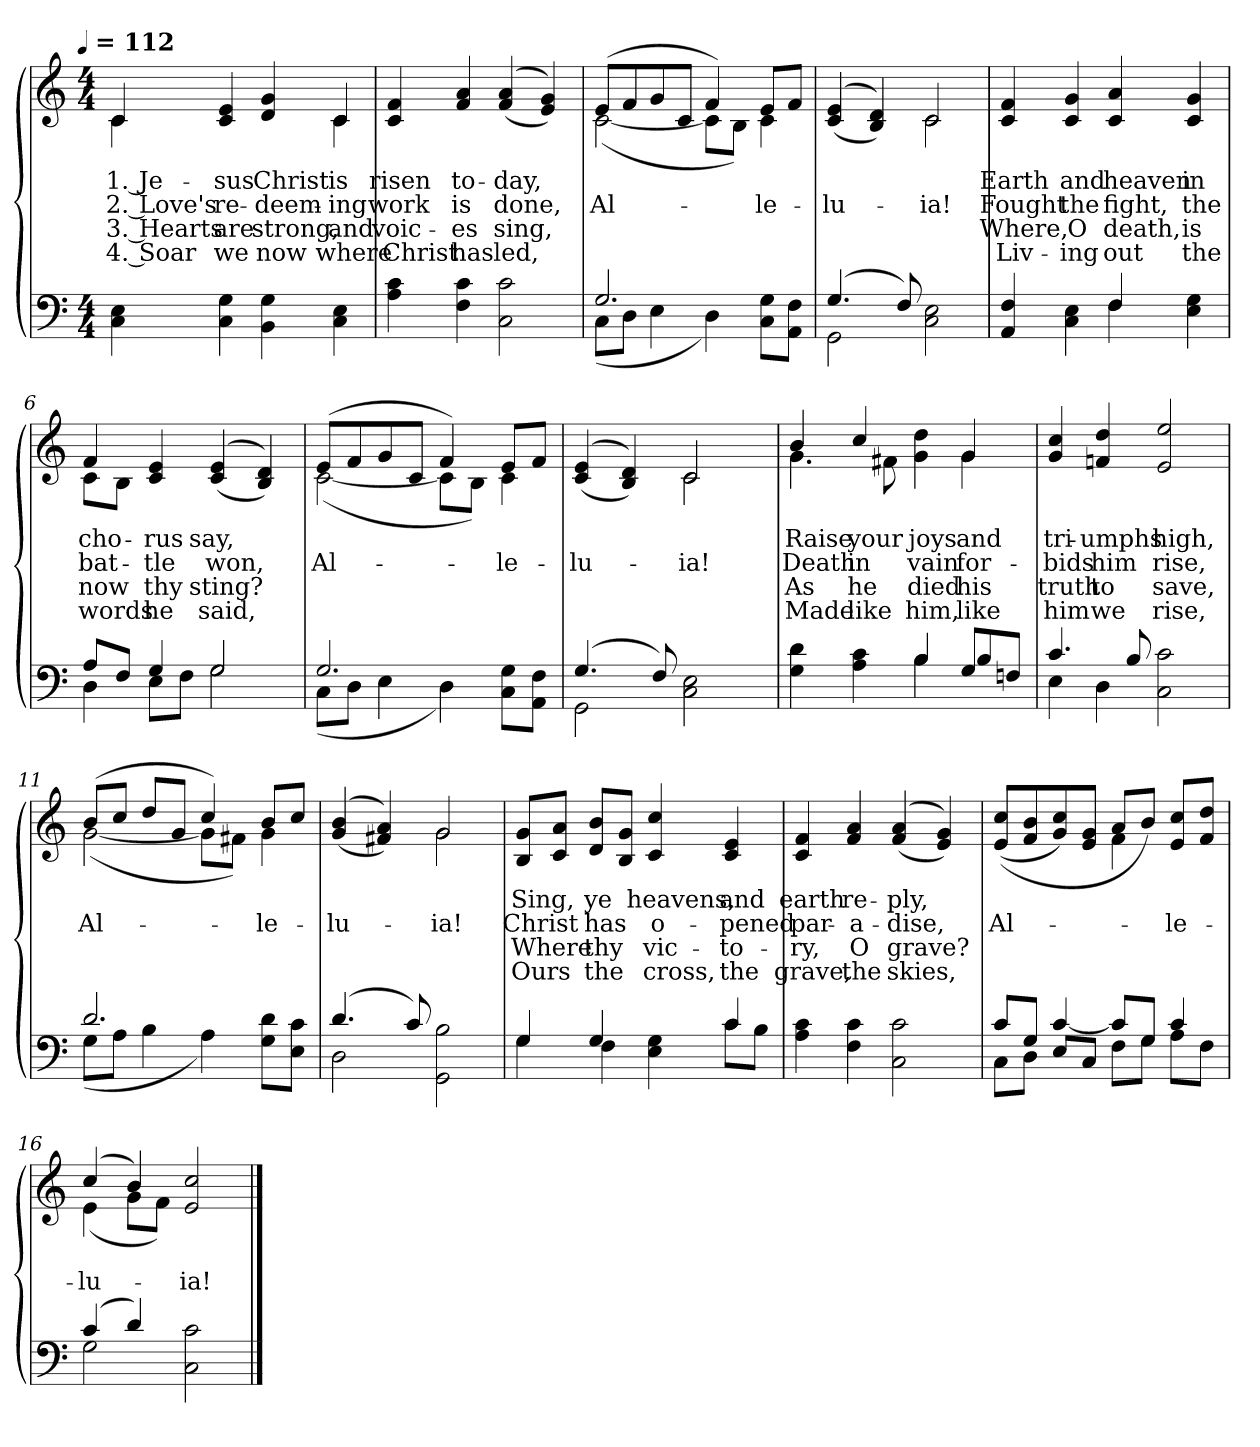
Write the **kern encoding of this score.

**kern	**kern	**text	**text	**text	**text
*part1	*part1	*part1	*part1	*part1	*part1
*staff2	*staff1	*staff1	*staff1	*staff1	*staff1
*clefF4	*clefG2	*	*	*	*
!!LO:TX:omd:t=[quarter] = 112
*M4/4	*M4/4	*	*	*	*
*MM112	*MM112	*	*	*	*
=1	=1	=1	=1	=1	=1
*	*^	*	*	*	*
4C\ 4E\	4c	4c	1. Je-	2. Love's	3. Hearts	4. Soar
4C\ 4G\	4c/ 4e/	4ryy	-sus	re-	are	we
4BB\ 4G\	4d/ 4g/	4ryy	Christ	-deem-	strong,	now
4C\ 4E\	4c/	4c\	is	-ing	and	where
*	*v	*v	*	*	*	*
=2	=2	=2	=2	=2	=2
4A\ 4c\	4c/ 4f/	risen	work	voic-	Christ
4F\ 4c\	4f/ 4a/	to-	is	-es	has
2C\ 2c\	(>(<4f/ 4a/	-day,	done,	sing,	led,
.	4e/ 4g/))	.	.	.	.
=3	=3	=3	=3	=3	=3
*^	*^	*	*	*	*
2.G/	(<8CL	(>8eL	(<[2c\	.	Al-	.	.
.	8DJ	8f	.	.	.	.	.
.	4E\	8g	.	.	.	.	.
.	.	8cJ	.	.	.	.	.
.	4D\)	4f/)	8cL]	.	.	.	.
.	.	.	8BJ)	.	.	.	.
8C 8GL	4ryy	8eL	4c\	.	-le-	.	.
8AA 8FJ	.	8fJ	.	.	.	.	.
!!LO:LB:g=z	!!
=4	=4	=4	=4	=4	=4	=4	=4
(>4.G/	2GG\	(<(>4c/ 4e/	2ryy	.	-lu-	.	.
.	.	4B/ 4d/))	.	.	.	.	.
8F/)	.	.	.	.	.	.	.
2C 2E	2ryy	2c/	2c\	.	-ia!	.	.
*	*	*v	*v	*	*	*	*
=5	=5	=5	=5	=5	=5	=5
4AA/ 4F/	2ryy	4c/ 4f/	Earth	Fought	Where,	Liv-
4C\ 4E\	.	4c/ 4g/	and	the	O	-ing
4F\	4F/	4c/ 4a/	heaven	fight,	death,	out
4E\ 4G\	4ryy	4c/ 4g/	in	the	is	the
=6	=6	=6	=6	=6	=6	=6
*	*	*^	*	*	*	*
8AL	4D\	4f/	8cL	cho-	bat-	now	words
8FJ	.	.	8BJ	.	.	.	.
4G	8E\L	4c/ 4e/	4ryy	-rus	-tle	thy	he
.	8FJ	.	.	.	.	.	.
2G	2G\	(<(>4c/ 4e/	2ryy	say,	won,	sting?	said,
.	.	4B/ 4d/))	.	.	.	.	.
!!LO:LB:g=z	!!
=7	=7	=7	=7	=7	=7	=7	=7
2.G/	(<8CL	(>8eL	(<[2c\	.	Al-	.	.
.	8DJ	8f	.	.	.	.	.
.	4E\	8g	.	.	.	.	.
.	.	8cJ	.	.	.	.	.
.	4D\)	4f/)	8cL]	.	.	.	.
.	.	.	8BJ)	.	.	.	.
8C 8GL	4ryy	8eL	4c\	.	-le-	.	.
8AA 8FJ	.	8fJ	.	.	.	.	.
=8	=8	=8	=8	=8	=8	=8	=8
(>4.G/	2GG\	(<(>4c/ 4e/	2ryy	.	-lu-	.	.
.	.	4B/ 4d/))	.	.	.	.	.
8F/)	.	.	.	.	.	.	.
2C 2E	2ryy	2c/	2c\	.	-ia!	.	.
=9	=9	=9	=9	=9	=9	=9	=9
4G\ 4d\	2ryy	4b/	4.g\	Raise	Death	As	Made
4A\ 4c\	.	4cc/	.	your	in	he	like
.	.	.	8f#X\	.	.	.	.
4B/	4B	4g 4dd	4ryy	joys	vain	died	him,
8GL	4B/	4g/	4g\	and	for-	his	like
8FnJ	.	.	.	.	.	.	.
*	*	*v	*v	*	*	*	*
!!LO:PB:g=z
=10	=10	=10	=10	=10	=10	=10
4.c/	4E\	4g/ 4cc/	tri-	-bids	truth	him
.	4D\	4fn/ 4dd/	-umphs	him	to	we
8B/	.	.	.	.	.	.
2C 2c	2ryy	2e/ 2ee/	high,	rise,	save,	rise,
=11	=11	=11	=11	=11	=11	=11
*	*	*^	*	*	*	*
2.d/	(<8GL	(>8bL	(<[2g\	.	Al-	.	.
.	8AJ	8ccJ	.	.	.	.	.
.	4B\	8ddL	.	.	.	.	.
.	.	8gJ	.	.	.	.	.
.	4A\)	4cc/)	8gL]	.	.	.	.
.	.	.	8f#XJ)	.	.	.	.
8G 8dL	4ryy	8bL	4g\	.	-le-	.	.
8E 8cJ	.	8ccJ	.	.	.	.	.
=12	=12	=12	=12	=12	=12	=12	=12
(>4.d/	2D\	(<(>4g/ 4b/	2ryy	.	-lu-	.	.
.	.	4f#X/ 4a/))	.	.	.	.	.
8c/)	.	.	.	.	.	.	.
2GG 2B	2ryy	2g/	2g\	.	-ia!	.	.
*	*	*v	*v	*	*	*	*
!!LO:LB:g=z
=13	=13	=13	=13	=13	=13	=13
4G	4G	8B 8gL	Sing,	Christ	Where	Ours
.	.	8c 8aJ	.	.	.	.
4G	4F	8d 8bL	ye	has	thy	the
.	.	8B 8gJ	.	.	.	.
4E 4G	4ryy	4c/ 4cc/	heavens,	o-	vic-	cross,
4c	8cL	4c 4e	and	-pened	-to-	the
.	8BJ	.	.	.	.	.
*v	*v	*	*	*	*	*
=14	=14	=14	=14	=14	=14
4A\ 4c\	4c/ 4f/	earth	par-	-ry,	grave,
4F\ 4c\	4f/ 4a/	re-	-a-	O	the
2C\ 2c\	((>4f/ 4a/	-ply,	-dise,	grave?	skies,
.	4e/ 4g/))	.	.	.	.
!!LO:LB:g=z
=15	=15	=15	=15	=15	=15
*^	*^	*	*	*	*
8c/L	8CL	((8e 8ccL	2ryy	.	Al-	.	.
8G/J	8DJ	8f 8b	.	.	.	.	.
8EL	[4c/	8g 8cc)	.	.	.	.	.
8CJ	.	8e 8gJ	.	.	.	.	.
8cL]	8F\L	8aL	4f\	.	.	.	.
8GJ	8GJ	8bJ)	.	.	.	.	.
4c	8AL	8e 8ccL	4ryy	.	-le-	.	.
.	8FJ	8f 8ddJ	.	.	.	.	.
=16	=16	=16	=16	=16	=16	=16	=16
(>4c/	2G\	(4cc/	(4e\	.	-lu-	.	.
4d/)	.	4b/)	8gL	.	.	.	.
.	.	.	8f\J)	.	.	.	.
2C 2c	2ryy	2e/ 2cc/	2ryy	.	-ia!	.	.
*v	*v	*	*	*	*	*	*
*	*v	*v	*	*	*	*
==	==	==	==	==	==
*-	*-	*-	*-	*-	*-
